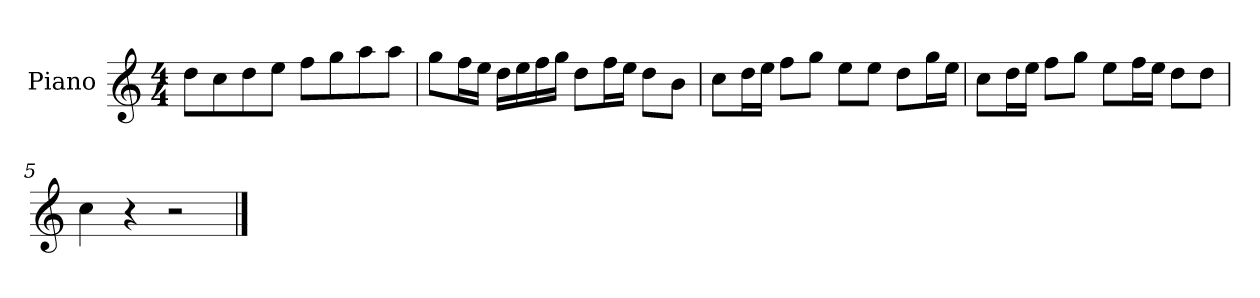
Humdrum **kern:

**kern
*part1
*staff1
*I"Piano
*I'P-no
*clefG2
*k[]
*M4/4
*MM90
=1
8dd\L
8cc\
8dd\
8ee\J
8ff\L
8gg\
8aa\
8aa\J
=2
8gg\L
16ff\L
16ee\JJ
16dd\LL
16ee\
16ff\
16gg\JJ
8dd\L
16ff\L
16ee\JJ
8dd\L
8b\J
=3
8cc\L
16dd\L
16ee\JJ
8ff\L
8gg\J
8ee\L
8ee\J
8dd\L
16gg\L
16ee\JJ
=4
8cc\L
16dd\L
16ee\JJ
8ff\L
8gg\J
8ee\L
16ff\L
16ee\JJ
8dd\L
8dd\J
!!LO:LB:g=z
=5
4cc\
4r
2r
==
*-
